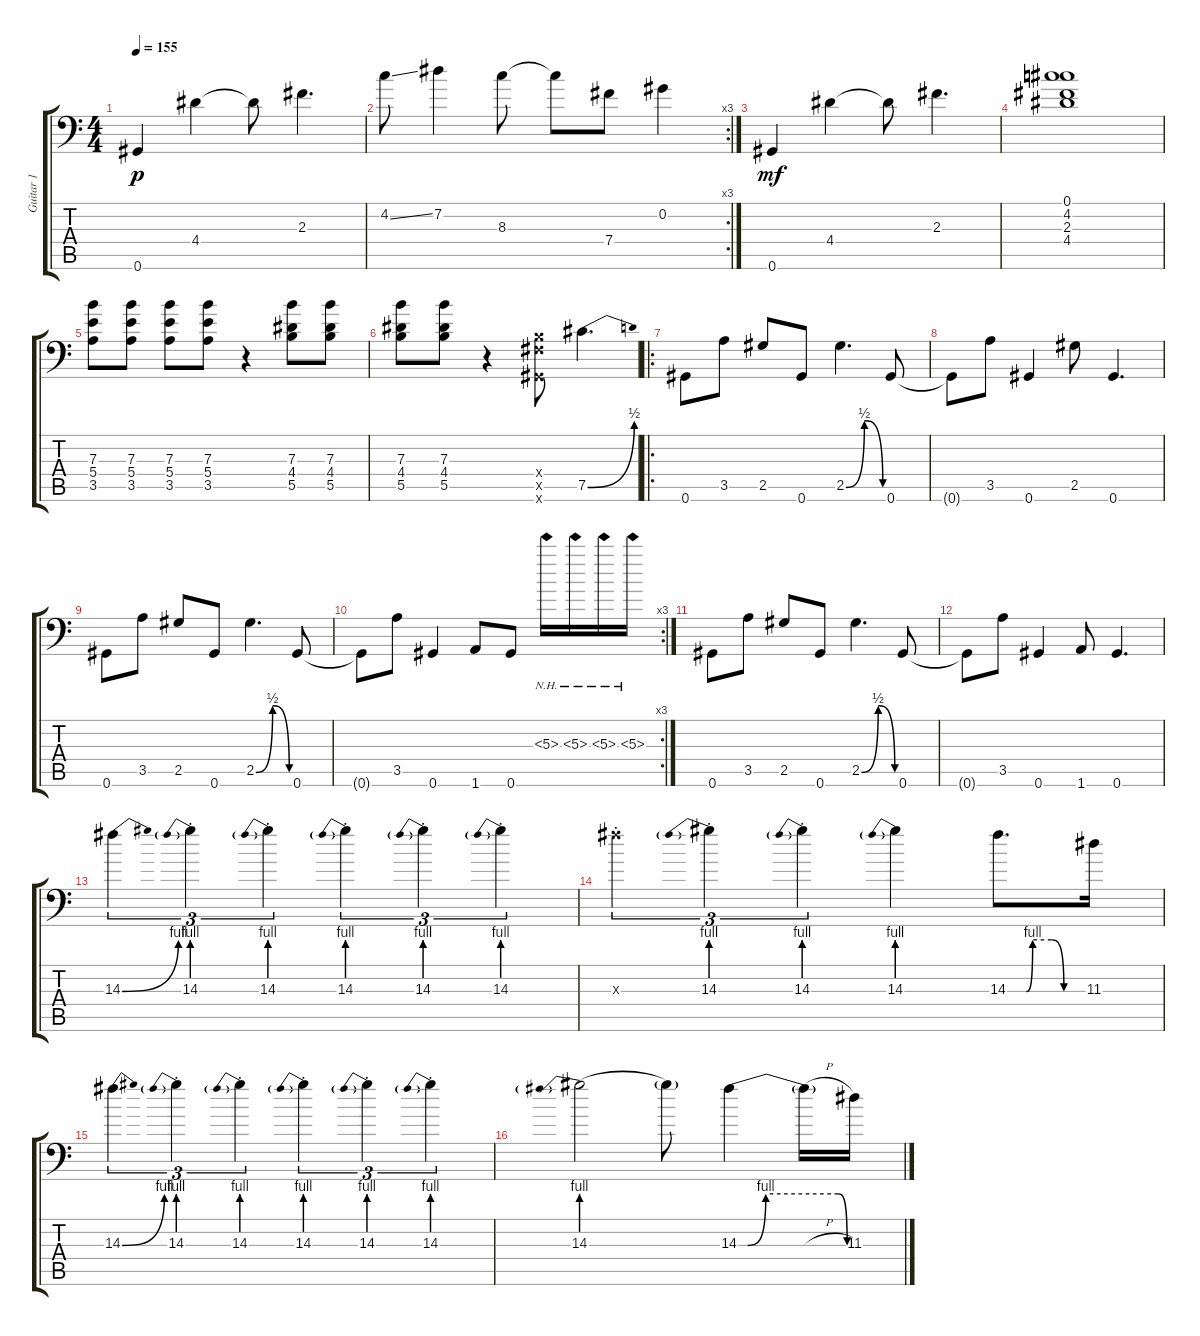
\track ("Guitar 1" "Guitar 1") {instrument distortionguitar}
\staff {score tabs}
\tuning (Db4 Ab3 E3 B2 Gb2 Ab1) {hide}
\ts (4 4)
\tempo 155
\clef f4
\ks c
0.6.4{dy p} 4.4.4 4.4{t}.8 2.3.4{d} |
\rc 3
4.2{ss}.8 7.2.4 8.3.8 8.3{t}.8 7.4.8 0.2.4 |
0.6.4{dy mf} 4.4.4 4.4{t}.8 2.3.4{d} |
(0.1 4.2 2.3 4.4).1 |
(7.3 5.4 3.5).8 (7.3 5.4 3.5).8 (7.3 5.4 3.5).8 (7.3 5.4 3.5).8 r.4 (7.3 4.4 5.5).8 (7.3 4.4 5.5).8 |
(7.3 4.4 5.5).8 (7.3 4.4 5.5).8 r.4 (0.4{x} 0.5{x} 0.6{x}).8 7.5{be (bend 0 0 60 2)}.4{d} |
\ro
0.6.8 3.5.8 2.5.8 0.6.8 2.5{be (custom 0 0 30 2 30 2 60 0 60 0)}.4{d} 0.6.8 |
0.6{t}.8 3.5.8 0.6.4 2.5.8 0.6.4{d} |
0.6.8 3.5.8 2.5.8 0.6.8 2.5{be (custom 0 0 30 2 30 2 60 0 60 0)}.4{d} 0.6.8 |
\rc 3
0.6{t}.8 3.5.8 0.6.4 1.6.8 0.6.8 5.3{nh}.16 5.3{nh}.16 5.3{nh}.16 5.3{nh}.16 |
0.6.8 3.5.8 2.5.8 0.6.8 2.5{be (custom 0 0 30 2 30 2 60 0 60 0)}.4{d} 0.6.8 |
0.6{t}.8 3.5.8 0.6.4 1.6.8 0.6.4{d} |
14.3{be (bend 0 0 60 4)}.4{tu (3 2)} 14.3{be (prebend 0 4 60 4) st}.4{tu (3 2)} 14.3{be (prebend 0 4 60 4) st}.4{tu (3 2)} 14.3{be (prebend 0 4 60 4) st}.4{tu (3 2)} 14.3{be (prebend 0 4 60 4) st}.4{tu (3 2)} 14.3{be (prebend 0 4 60 4) st}.4{tu (3 2)} |
14.3{st x}.4{tu (3 2)} 14.3{be (prebend 0 4 60 4) st}.4{tu (3 2)} 14.3{be (prebend 0 4 60 4) st}.4{tu (3 2)} 14.3{be (prebend 0 4 60 4)}.4 14.3{be (custom 0 0 15 0 20 4 35 4 45 0 60 0)}.8{d} 11.3.16 |
14.3{be (bend 0 0 60 4)}.4{tu (3 2)} 14.3{be (prebend 0 4 60 4) st}.4{tu (3 2)} 14.3{be (prebend 0 4 60 4) st}.4{tu (3 2)} 14.3{be (prebend 0 4 60 4) st}.4{tu (3 2)} 14.3{be (prebend 0 4 60 4) st}.4{tu (3 2)} 14.3{be (prebend 0 4 60 4) st}.4{tu (3 2)} |
14.3{be (prebend 0 4 60 4)}.2 14.3{t}.8 14.3{be (custom 0 0 5 0 15 4 55 4 60 0 60 0)}.4 14.3{h t}.16 11.3.16
